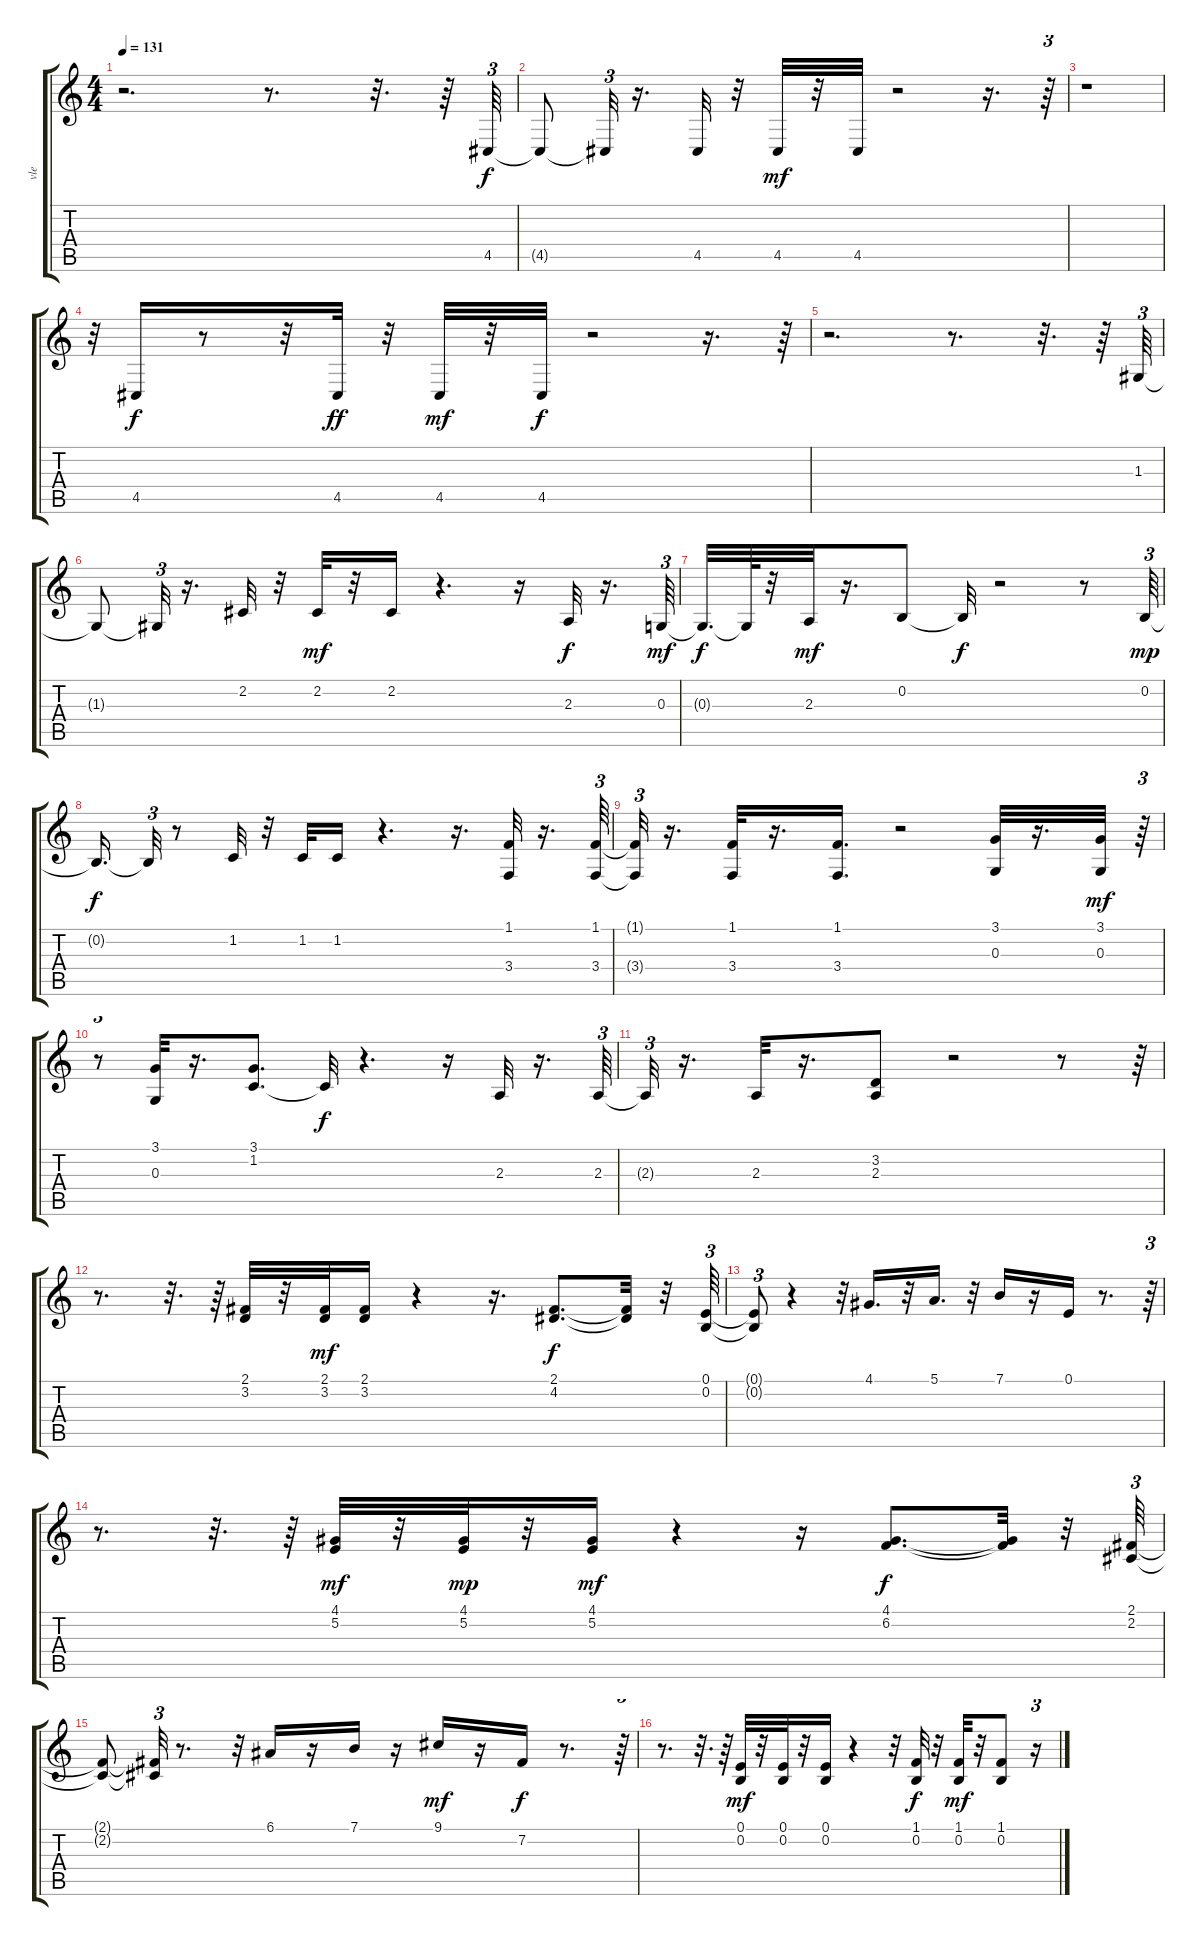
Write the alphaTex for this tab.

\track ("vle" "vle") {instrument stringensemble2}
\staff {score tabs}
\tuning (E4 B3 G3 D3 A2 E2) {hide}
\ts (4 4)
\tempo 131
\clef g2
\ks c
r.2{d dy f} r.8{d} r.32{d} r.64 4.5.64{tu (3 2)} |
4.5{t}.8 4.5{t}.32{tu (3 2)} r.16{d} 4.5.32 r.32 4.5.32{dy mf} r.32 4.5.32 r.2 r.16{d} r.64{tu (3 2)} |
r.1 |
r.32{tu (3 2)} 4.5.16{dy f} r.8 r.32 4.5.32{dy ff} r.32 4.5.32{dy mf} r.32 4.5.32{dy f} r.2 r.16{d} r.64{tu (3 2)} |
r.2{d} r.8{d} r.32{d} r.64 1.3.64{tu (3 2)} |
1.3{t}.8 1.3{t}.32{tu (3 2)} r.16{d} 2.2.32 r.32 2.2.32{dy mf} r.32 2.2.16 r.4{d} r.16 2.3.32{dy f} r.16{d} 0.3.64{tu (3 2) dy mf} |
0.3{t}.32{d dy f} 0.3{t}.64 r.32 2.3.32{dy mf} r.16{d} 0.2.8 0.2{t}.32{dy f} r.2 r.8 0.2.64{tu (3 2) dy mp} |
0.2{t}.16{d dy f} 0.2{t}.32{tu (3 2)} r.8 1.2.32 r.32 1.2.32 1.2.16 r.4{d} r.16{d} (1.1 3.4).32 r.16{d} (1.1 3.4).64{tu (3 2)} |
(1.1{t} 3.4{t}).32{tu (3 2)} r.16{d} (1.1 3.4).32 r.16{d} (1.1 3.4).16{d} r.2 (3.1 0.3).32 r.16{d} (3.1 0.3).32{dy mf} r.64{tu (3 2)} |
r.8{tu (3 2)} (3.1 0.3).32 r.16{d} (3.1 1.2).8{d} 1.2{t}.32{dy f} r.4{d} r.16 2.3.32 r.16{d} 2.3.64{tu (3 2)} |
2.3{t}.32{tu (3 2)} r.16{d} 2.3.32 r.16{d} (3.2 2.3).8 r.2 r.8 r.64{tu (3 2)} |
r.8{d} r.32{d} r.64 (2.1 3.2).32 r.32 (2.1 3.2).32{dy mf} (2.1 3.2).16 r.4 r.16{d} (2.1 4.2).8{d dy f} (2.1{t} 4.2{t}).32 r.32 (0.1 0.2).64{tu (3 2)} |
(0.1{t} 0.2{t}).8{tu (3 2)} r.4 r.32 4.1.16{d} r.32 5.1.16{d} r.32 7.1.16 r.16 0.1.16 r.8{d} r.64{tu (3 2)} |
r.8{d} r.32{d} r.64 (4.1 5.2).32{dy mf} r.32 (4.1 5.2).32{dy mp} r.32 (4.1 5.2).16{dy mf} r.4 r.16 (4.1 6.2).8{d dy f} (4.1{t} 6.2{t}).32 r.32 (2.1 2.2).64{tu (3 2)} |
(2.1{t} 2.2{t}).8 (2.1{t} 2.2{t}).32{tu (3 2)} r.8{d} r.32 6.1.16 r.16 7.1.16 r.16 9.1.16{dy mf} r.16 7.2.16{dy f} r.8{d} r.64{tu (3 2)} |
r.8{d} r.32{d} r.64 (0.1 0.2).32{dy mf} r.32 (0.1 0.2).32 r.32 (0.1 0.2).16 r.4 r.32 (1.1 0.2).32{dy f} r.32 (1.1 0.2).32{dy mf} r.32 (1.1 0.2).8 r.16{tu (3 2)}
